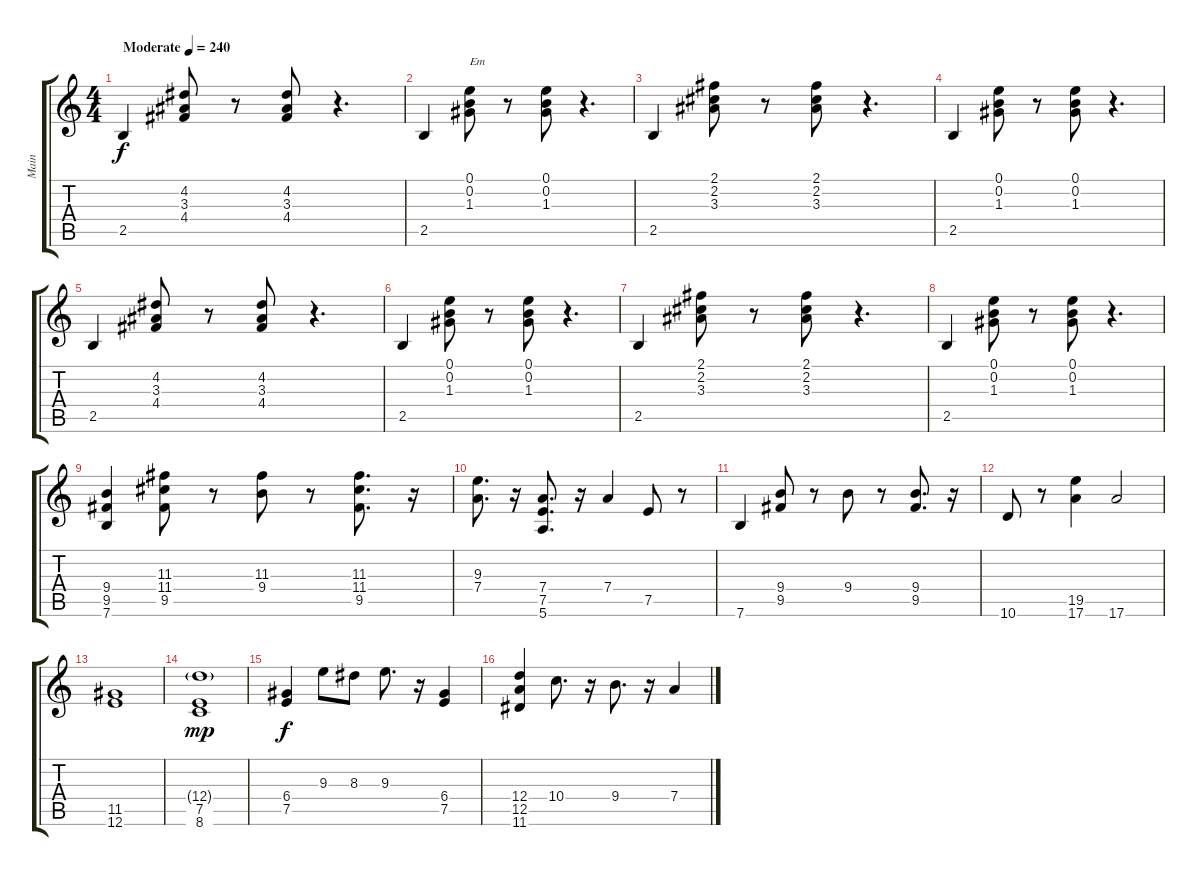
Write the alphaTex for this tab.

\track ("Main" "Main") {instrument acousticguitarsteel}
\staff {score tabs}
\tuning (E4 B3 G3 D3 A2 E2) {hide}
\ts (4 4)
\tempo (240 "Moderate")
\clef g2
\ks c
2.5.4{dy f instrument acousticguitarsteel} (4.2 3.3 4.4).8 r.8 (4.2 3.3 4.4).8 r.4{d} |
2.5.4 (0.1 0.2 1.3).8{txt "Em"} r.8 (0.1 0.2 1.3).8 r.4{d} |
2.5.4 (2.1 2.2 3.3).8 r.8 (2.1 2.2 3.3).8 r.4{d} |
2.5.4 (0.1 0.2 1.3).8 r.8 (0.1 0.2 1.3).8 r.4{d} |
2.5.4 (4.2 3.3 4.4).8 r.8 (4.2 3.3 4.4).8 r.4{d} |
2.5.4 (0.1 0.2 1.3).8 r.8 (0.1 0.2 1.3).8 r.4{d} |
2.5.4 (2.1 2.2 3.3).8 r.8 (2.1 2.2 3.3).8 r.4{d} |
2.5.4 (0.1 0.2 1.3).8 r.8 (0.1 0.2 1.3).8 r.4{d} |
(9.4 9.5 7.6).4 (11.3 11.4 9.5).8 r.8 (11.3 9.4).8 r.8 (11.3 11.4 9.5).8{d} r.16 |
(9.3 7.4).8{d} r.16 (7.4 7.5 5.6).8{d} r.16 7.4.4 7.5.8 r.8 |
7.6.4 (9.4 9.5).8 r.8 9.4.8 r.8 (9.4 9.5).8{d} r.16 |
10.6.8 r.8 (19.5 17.6).4 17.6.2 |
(11.5 12.6).1 |
(12.4{g} 7.5 8.6).1{dy mp} |
(6.4 7.5).4{dy f} 9.3.8 8.3.8 9.3.8{d} r.16 (6.4 7.5).4 |
(12.4 12.5 11.6).4 10.4.8{d} r.16 9.4.8{d} r.16 7.4.4
